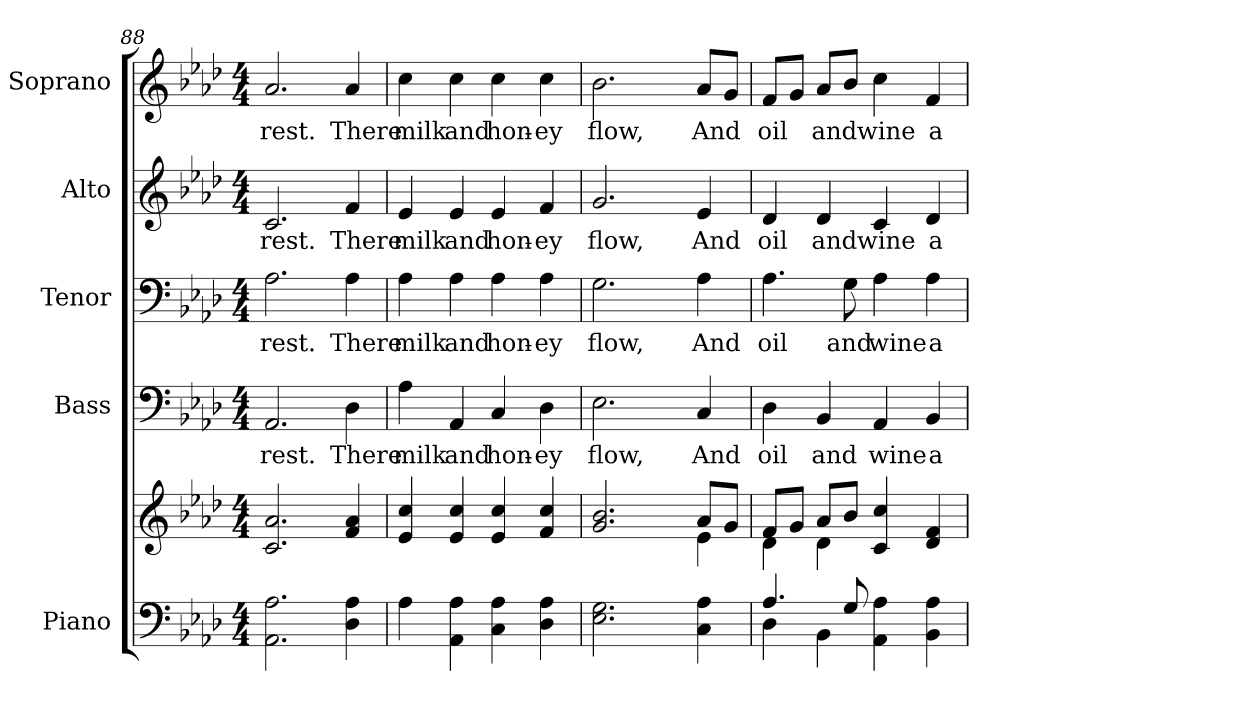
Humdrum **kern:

**kern	**kern	**kern	**text	**kern	**text	**kern	**text	**kern	**text
*part5	*part5	*part4	*part4	*part3	*part3	*part2	*part2	*part1	*part1
*staff6	*staff5	*staff4	*staff4	*staff3	*staff3	*staff2	*staff2	*staff1	*staff1
*I"Piano	*	*I"Bass	*	*I"Tenor	*	*I"Alto	*	*I"Soprano	*
*I'Pno.	*	*I'B.	*	*I'T.	*	*I'A.	*	*I'S.	*
*clefF4	*clefG2	*clefF4	*	*clefF4	*	*clefG2	*	*clefG2	*
*k[b-e-a-d-]	*k[b-e-a-d-]	*k[b-e-a-d-]	*	*k[b-e-a-d-]	*	*k[b-e-a-d-]	*	*k[b-e-a-d-]	*
*A-:	*A-:	*A-:	*	*A-:	*	*A-:	*	*A-:	*
*M4/4	*M4/4	*M4/4	*	*M4/4	*	*M4/4	*	*M4/4	*
=88	=88	=88	=88	=88	=88	=88	=88	=88	=88
!	!	!	!LO:LY:b:color=#000000	!	!	!	!	!	!
!	!	!	!	!	!LO:LY:b:color=#000000	!	!	!	!
!	!	!	!	!	!	!	!LO:LY:b:color=#000000	!	!
!	!	!	!	!	!	!	!	!	!LO:LY:b:color=#000000
2.AA-i\ 2.A-i	2.ci/ 2.a-i	2.AA-i/	rest.	2.A-i\	rest.	2.ci/	rest.	2.a-i/	rest.
!	!	!	!LO:LY:b:color=#000000	!	!	!	!	!	!
!	!	!	!	!	!LO:LY:b:color=#000000	!	!	!	!
!	!	!	!	!	!	!	!LO:LY:b:color=#000000	!	!
!	!	!	!	!	!	!	!	!	!LO:LY:b:color=#000000
4D-i\ 4A-i	4fi/ 4a-i	4D-i\	There	4A-i\	There	4fi/	There	4a-i/	There
!!LO:PB:g=z
=89	=89	=89	=89	=89	=89	=89	=89	=89	=89
!	!	!	!LO:LY:b:color=#000000	!	!	!	!	!	!
!	!	!	!	!	!LO:LY:b:color=#000000	!	!	!	!
!	!	!	!	!	!	!	!LO:LY:b:color=#000000	!	!
!	!	!	!	!	!	!	!	!	!LO:LY:b:color=#000000
4A-i\	4e-i/ 4cci	4A-i\	milk	4A-i\	milk	4e-i/	milk	4cci\	milk
!	!	!	!LO:LY:b:color=#000000	!	!	!	!	!	!
!	!	!	!	!	!LO:LY:b:color=#000000	!	!	!	!
!	!	!	!	!	!	!	!LO:LY:b:color=#000000	!	!
!	!	!	!	!	!	!	!	!	!LO:LY:b:color=#000000
4AA-i\ 4A-i	4e-i/ 4cci	4AA-i/	and	4A-i\	and	4e-i/	and	4cci\	and
!	!	!	!LO:LY:b:color=#000000	!	!	!	!	!	!
!	!	!	!	!	!LO:LY:b:color=#000000	!	!	!	!
!	!	!	!	!	!	!	!LO:LY:b:color=#000000	!	!
!	!	!	!	!	!	!	!	!	!LO:LY:b:color=#000000
4Ci\ 4A-i	4e-i/ 4cci	4Ci/	hon-	4A-i\	hon-	4e-i/	hon-	4cci\	hon-
!	!	!	!LO:LY:b:color=#000000	!	!	!	!	!	!
!	!	!	!	!	!LO:LY:b:color=#000000	!	!	!	!
!	!	!	!	!	!	!	!LO:LY:b:color=#000000	!	!
!	!	!	!	!	!	!	!	!	!LO:LY:b:color=#000000
4D-i\ 4A-i	4fi/ 4cci	4D-i\	-ey	4A-i\	-ey	4fi/	-ey	4cci\	-ey
=90	=90	=90	=90	=90	=90	=90	=90	=90	=90
*	*^	*	*	*	*	*	*	*	*
!	!	!	!	!LO:LY:b:color=#000000	!	!	!	!	!	!
!	!	!	!	!	!	!LO:LY:b:color=#000000	!	!	!	!
!	!	!	!	!	!	!	!	!LO:LY:b:color=#000000	!	!
!	!	!	!	!	!	!	!	!	!	!LO:LY:b:color=#000000
2.E-i\ 2.Gi	2.gi/ 2.b-i	2ryy	2.E-i\	flow,	2.Gi\	flow,	2.gi/	flow,	2.b-i\	flow,
.	.	4ryy	.	.	.	.	.	.	.	.
!	!	!	!	!LO:LY:b:color=#000000	!	!	!	!	!	!
!	!	!	!	!	!	!LO:LY:b:color=#000000	!	!	!	!
!	!	!	!	!	!	!	!	!LO:LY:b:color=#000000	!	!
!	!	!	!	!	!	!	!	!	!	!LO:LY:b:color=#000000
4Ci\ 4A-i	8a-i/L	4e-i\	4Ci/	And	4A-i\	And	4e-i/	And	8a-i/L	And
.	8gi/J	.	.	.	.	.	.	.	8gi/J	.
!!LO:PB:g=z
=91	=91	=91	=91	=91	=91	=91	=91	=91	=91	=91
*^	*	*	*	*	*	*	*	*	*	*
!	!	!	!	!	!LO:LY:b:color=#000000	!	!	!	!	!	!
!	!	!	!	!	!	!	!LO:LY:b:color=#000000	!	!	!	!
!	!	!	!	!	!	!	!	!	!LO:LY:b:color=#000000	!	!
!	!	!	!	!	!	!	!	!	!	!	!LO:LY:b:color=#000000
4.A-i/	4D-i\	8fi/L	4d-i\	4D-i\	oil	4.A-i\	oil	4d-i/	oil	8fi/L	oil
.	.	8gi/J	.	.	.	.	.	.	.	8gi/J	.
!	!	!	!	!	!LO:LY:b:color=#000000	!	!	!	!	!	!
!	!	!	!	!	!	!	!	!	!LO:LY:b:color=#000000	!	!
!	!	!	!	!	!	!	!	!	!	!	!LO:LY:b:color=#000000
.	4BB-i\	8a-i/L	4d-i\	4BB-i/	and	.	.	4d-i/	and	8a-i/L	and
!	!	!	!	!	!	!	!LO:LY:b:color=#000000	!	!	!	!
8Gi/	.	8b-i/J	.	.	.	8Gi\	and	.	.	8b-i/J	.
!	!	!	!	!	!LO:LY:b:color=#000000	!	!	!	!	!	!
!	!	!	!	!	!	!	!LO:LY:b:color=#000000	!	!	!	!
!	!	!	!	!	!	!	!	!	!LO:LY:b:color=#000000	!	!
!	!	!	!	!	!	!	!	!	!	!	!LO:LY:b:color=#000000
4AA-i\ 4A-i	2ryy	4ci/ 4cci	2ryy	4AA-i/	wine	4A-i\	wine	4ci/	wine	4cci\	wine
!	!	!	!	!	!LO:LY:b:color=#000000	!	!	!	!	!	!
!	!	!	!	!	!	!	!LO:LY:b:color=#000000	!	!	!	!
!	!	!	!	!	!	!	!	!	!LO:LY:b:color=#000000	!	!
!	!	!	!	!	!	!	!	!	!	!	!LO:LY:b:color=#000000
4BB-i\ 4A-i	.	4d-i/ 4fi	.	4BB-i/	a-	4A-i\	a-	4d-i/	a-	4fi/	a-
*v	*v	*	*	*	*	*	*	*	*	*	*
*	*v	*v	*	*	*	*	*	*	*	*
=	=	=	=	=	=	=	=	=	=
*-	*-	*-	*-	*-	*-	*-	*-	*-	*-
